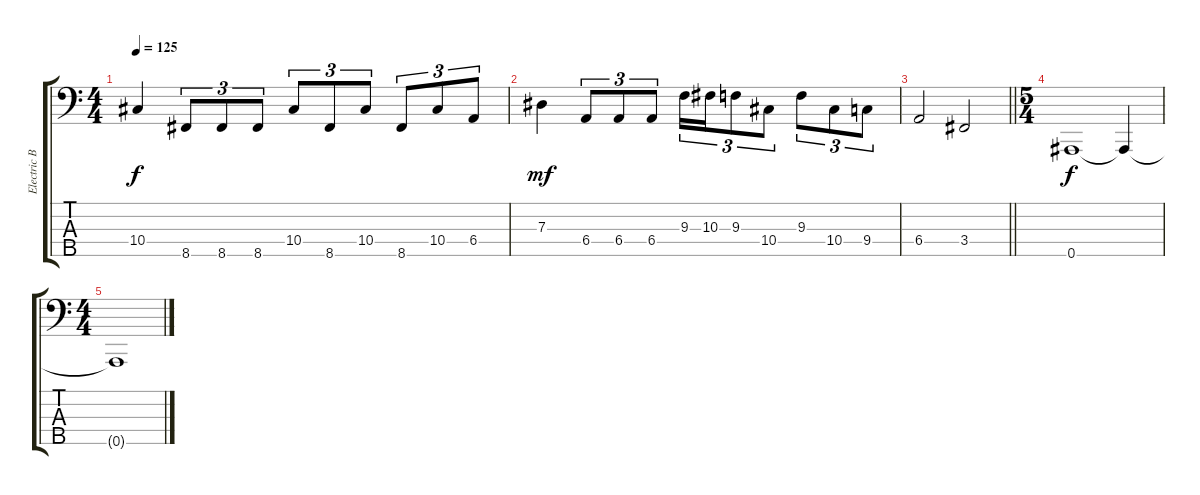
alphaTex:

\track ("Electric Bass" "Electric B") {instrument electricbasspick}
\staff {score tabs}
\tuning (Gb2 Db2 Ab1 Eb1 Bb0) {hide}
\ts (4 4)
\tempo 125
\clef f4
\ks c
10.4.4{dy f} 8.5.8{tu (3 2)} 8.5.8{tu (3 2)} 8.5.8{tu (3 2)} 10.4.8{tu (3 2)} 8.5.8{tu (3 2)} 10.4.8{tu (3 2)} 8.5.8{tu (3 2)} 10.4.8{tu (3 2)} 6.4.8{tu (3 2)} |
7.3.4{dy mf} 6.4.8{tu (3 2)} 6.4.8{tu (3 2)} 6.4.8{tu (3 2)} 9.3.16{tu (3 2)} 10.3.16{tu (3 2)} 9.3.8{tu (3 2)} 10.4.8{tu (3 2)} 9.3.8{tu (3 2)} 10.4.8{tu (3 2)} 9.4.8{tu (3 2)} |
\barLineRight lightlight
6.4.2 3.4.2 |
\ts (5 4)
0.5.1{dy f} 0.5{t}.4 |
\ts (4 4)
0.5{t}.1
